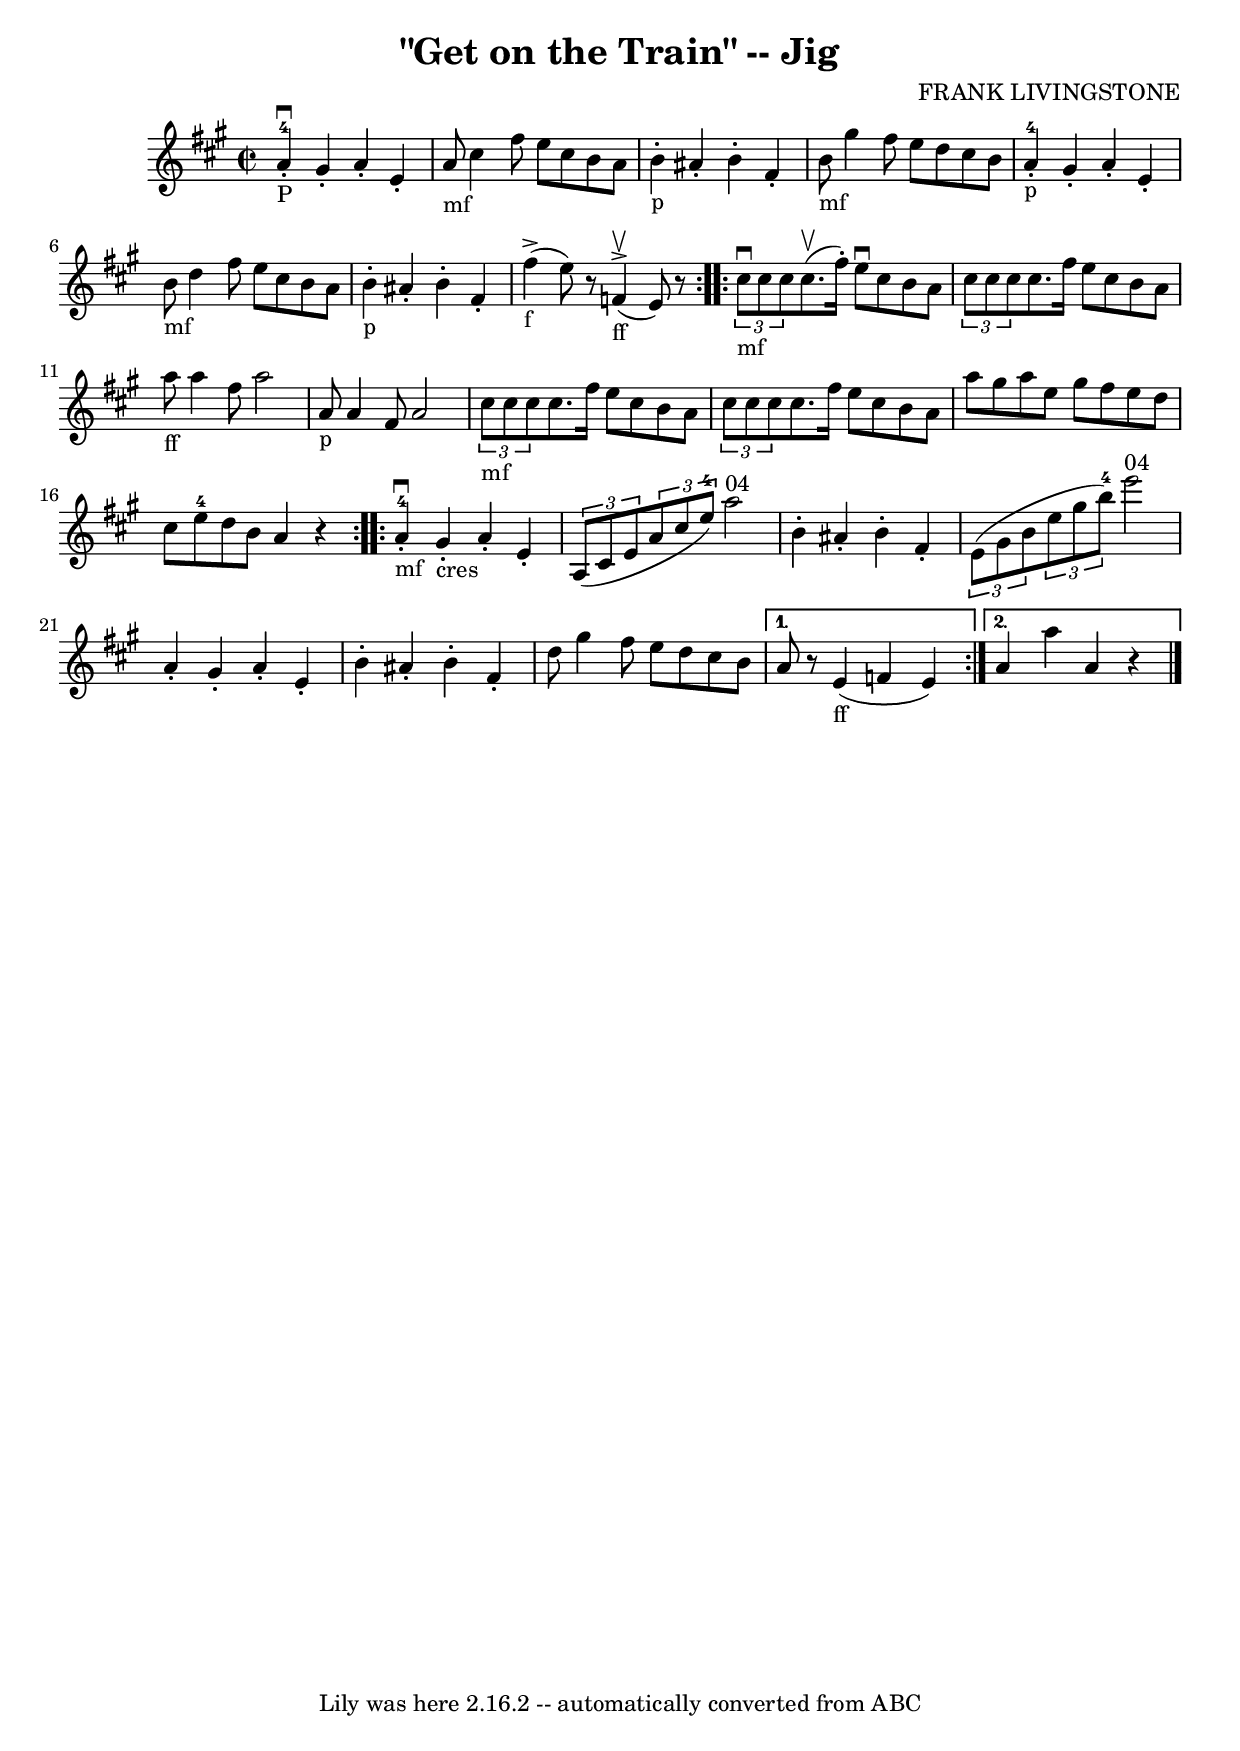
\version "2.16.2"
\include "Mammoth.ily"
\header {
  %% book = "Ryan's Mammoth Collection"
  composer = "FRANK LIVINGSTONE"
  crossRefNumber = "1"
  footnotes = "\\\\114 644"
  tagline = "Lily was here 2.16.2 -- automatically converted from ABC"
  title = "\"Get on the Train\" -- Jig"

}
voicedefault =  {



  \repeat volta 2 {

    \override Staff.TimeSignature #'style = #'C
    \time 2/2 
    \key a \major a'4-4_"P"^\downbow-. gis'4 -. a'4 -.   
    e'4 -.   |
    a'8_"mf" cis''4 fis''8 e''8 cis''8 b'8    
    a'8    |
    b'4_"p"-. ais'4 -. b'4 -. fis'4 -.   |
    
    b'8_"mf" gis''4 fis''8 e''8 d''8 cis''8 b'8    |
    
    a'4-4_"p"-. gis'4 -. a'4 -. e'4 -.   |
    b'8_"mf" d''4   
    fis''8 e''8 cis''8 b'8 a'8    |
    b'4_"p"-. ais'4 -.   
    b'4 -. fis'4 -.   |
    fis''4_"f"^\accent(e''8)   r8 f'4 
    _"ff"^\accent^\upbow(e'8)   r8   
  }     
  \repeat volta 2 {
    \times 2/3 {   
      cis''8_"mf"^\downbow cis''8 cis''8  
    } cis''8.^\upbow(fis''16 -.)  
    e''8^\downbow cis''8 b'8 a'8    |
    \times 2/3 { cis''8    
		 cis''8 cis''8  
	       } cis''8. fis''16 e''8 cis''8 b'8 a'8    
    |
    a''8_"ff" a''4 fis''8 a''2    |
    a'8_"p"   
    a'4 fis'8 a'2    |
    \times 2/3 { cis''8_"mf" cis''8    
		 cis''8  
	       } cis''8. fis''16 e''8 cis''8 b'8 a'8    |
    
    \times 2/3 { cis''8 cis''8 cis''8  
	       } cis''8. fis''16 e''8    
    cis''8 b'8 a'8    |
    a''8 gis''8 a''8 e''8 gis''8    
    fis''8 e''8 d''8    |
    cis''8 e''8-4 d''8 b'8 a'4 
    r4   
  }     
  \repeat volta 2 {
    a'4-4_"mf"^\downbow-. gis'4_"cres"-.  
    a'4 -. e'4 -.   |
    \times 2/3 { a8 (cis'8 e'8  
	       }   
    \times 2/3 { a'8 cis''8 e''8-4) 
	       } a''2^"04"   |
    
    b'4 -. ais'4 -. b'4 -. fis'4 -.   |
    \times 2/3 { e'8 (gis'8 
		 b'8  
	       }   \times 2/3 { e''8 gis''8 b''8-4) 
			      } e'''2^"04"   
    |
    a'4 -. gis'4 -. a'4 -. e'4 -.   |
    b'4 -. ais'4 -. 
    b'4 -. fis'4 -.   |
    d''8 gis''4 fis''8 e''8 d''8    
    cis''8 b'8    
  } \alternative{{ a'8    r8 e'4_"ff"(f'4 e'4)   

		 } { a'4 a''4 a'4    r4   |
		     \bar "|."   
		   }
	       }

}

\score{
  <<

    \context Staff="default"
    {
      \voicedefault 
      
    }

  >>
  \layout {
    
  }
  \midi {
  }

}
